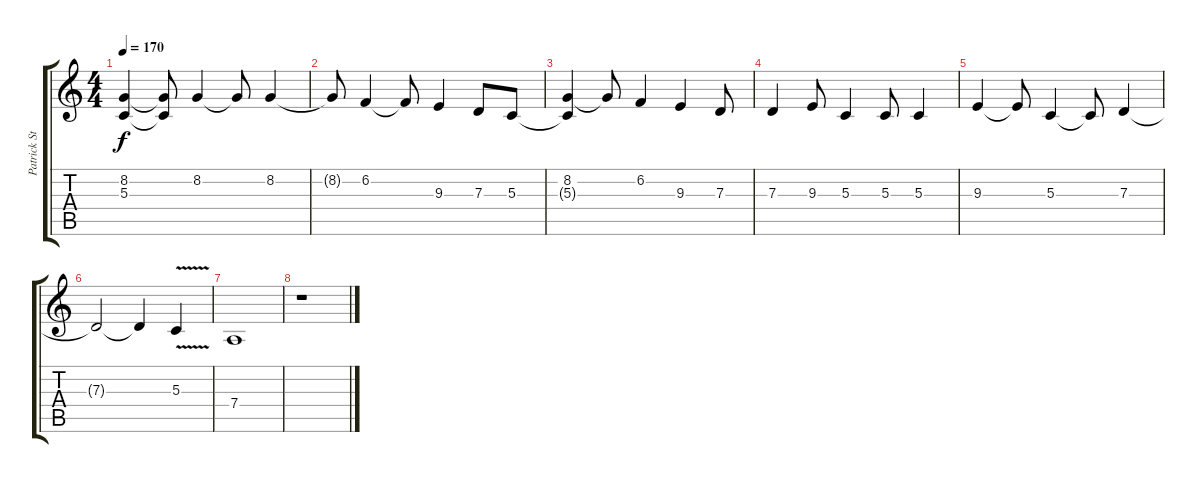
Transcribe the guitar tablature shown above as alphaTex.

\track ("Patrick Stump (Lead Vocal and Harmonies)" "Patrick St") {instrument clarinet}
\staff {score tabs}
\tuning (E4 B3 G3 D3 A2 E2) {hide}
\ts (4 4)
\tempo 170
\clef g2
\ks c
(8.2 5.3{t}).4{dy f} (8.2{t} 5.3{t}).8 8.2.4 8.2{t}.8 8.2.4 |
8.2{t}.8 6.2.4 6.2{t}.8 9.3.4 7.3.8 5.3.8 |
(8.2 5.3{t}).4 8.2{t}.8 6.2.4 9.3.4 7.3.8 |
7.3.4 9.3.8 5.3.4 5.3.8 5.3.4 |
9.3.4 9.3{t}.8 5.3.4 5.3{t}.8 7.3.4 |
7.3{t}.2 7.3{t}.4 5.3{v}.4 |
7.4.1 |
r.1
